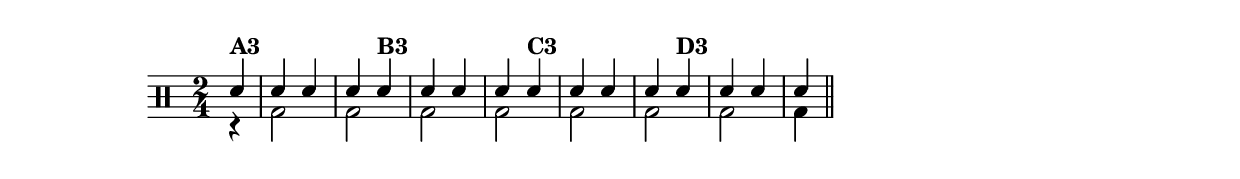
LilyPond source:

%-*- coding: utf-8 -*-

\version "2.14.2"

                                %\header {title = "variacoes sobre zabelinha - variacao 3"}

\drums {

  \override Staff.TimeSignature #'style = #'()
  \time 2/4 
  \partial 8*2

  \context DrumVoice = "1" { }
  \context DrumVoice = "2" {  }

  <<
    {

      sn4^\markup {\bold {A3}}
      sn sn 
      sn sn^\markup{\bold {B3}}
      sn sn
      sn sn^\markup{\bold {C3}}
      sn sn
      sn sn^\markup{\bold {D3}}
      sn sn
      sn

    }


    \\

    {

      r4
      bd2 
      bd2 
      bd
      bd2 
      bd2 
      bd2 
      bd
      bd4


    }

  >>

  \bar "||"

}

